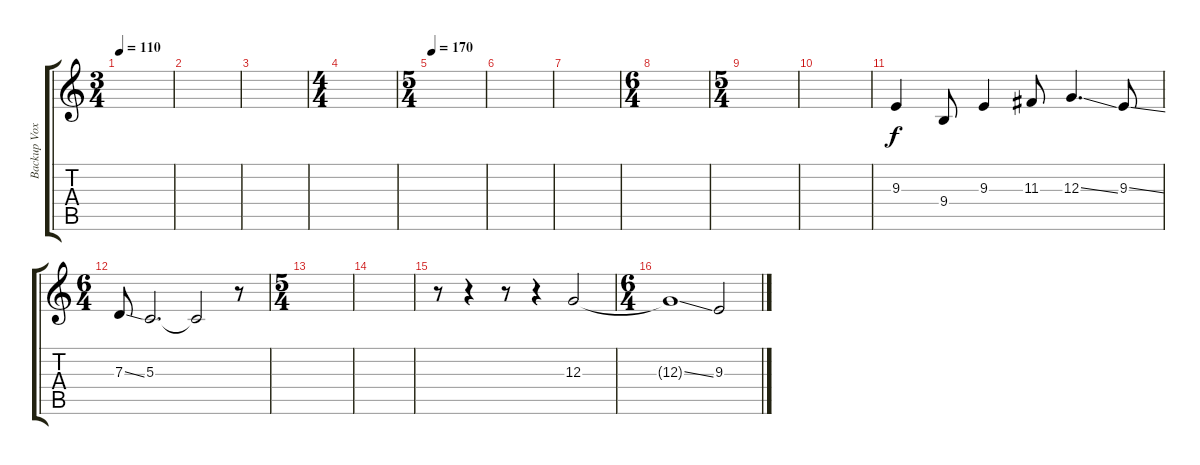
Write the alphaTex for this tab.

\track ("Backup Vox 2" "Backup Vox") {instrument flute}
\staff {score tabs}
\tuning (E4 B3 G3 D3 A2 E2) {hide}
\ts (3 4)
\tempo 110
\clef g2
\ks c
|
|
|
\ts (4 4)
|
\ts (5 4)
\tempo 170
|
|
|
\ts (6 4)
|
\ts (5 4)
|
|
9.3.4{volume 8} 9.4.8 9.3.4 11.3.8 12.3{ss}.4{d} 9.3{ss}.8 |
\ts (6 4)
7.3{ss}.8 5.3.2{d} 5.3{t}.2 r.8 |
\ts (5 4)
|
|
r.8 r.4 r.8 r.4 12.3.2 |
\ts (6 4)
12.3{ss t}.1 9.3.2
